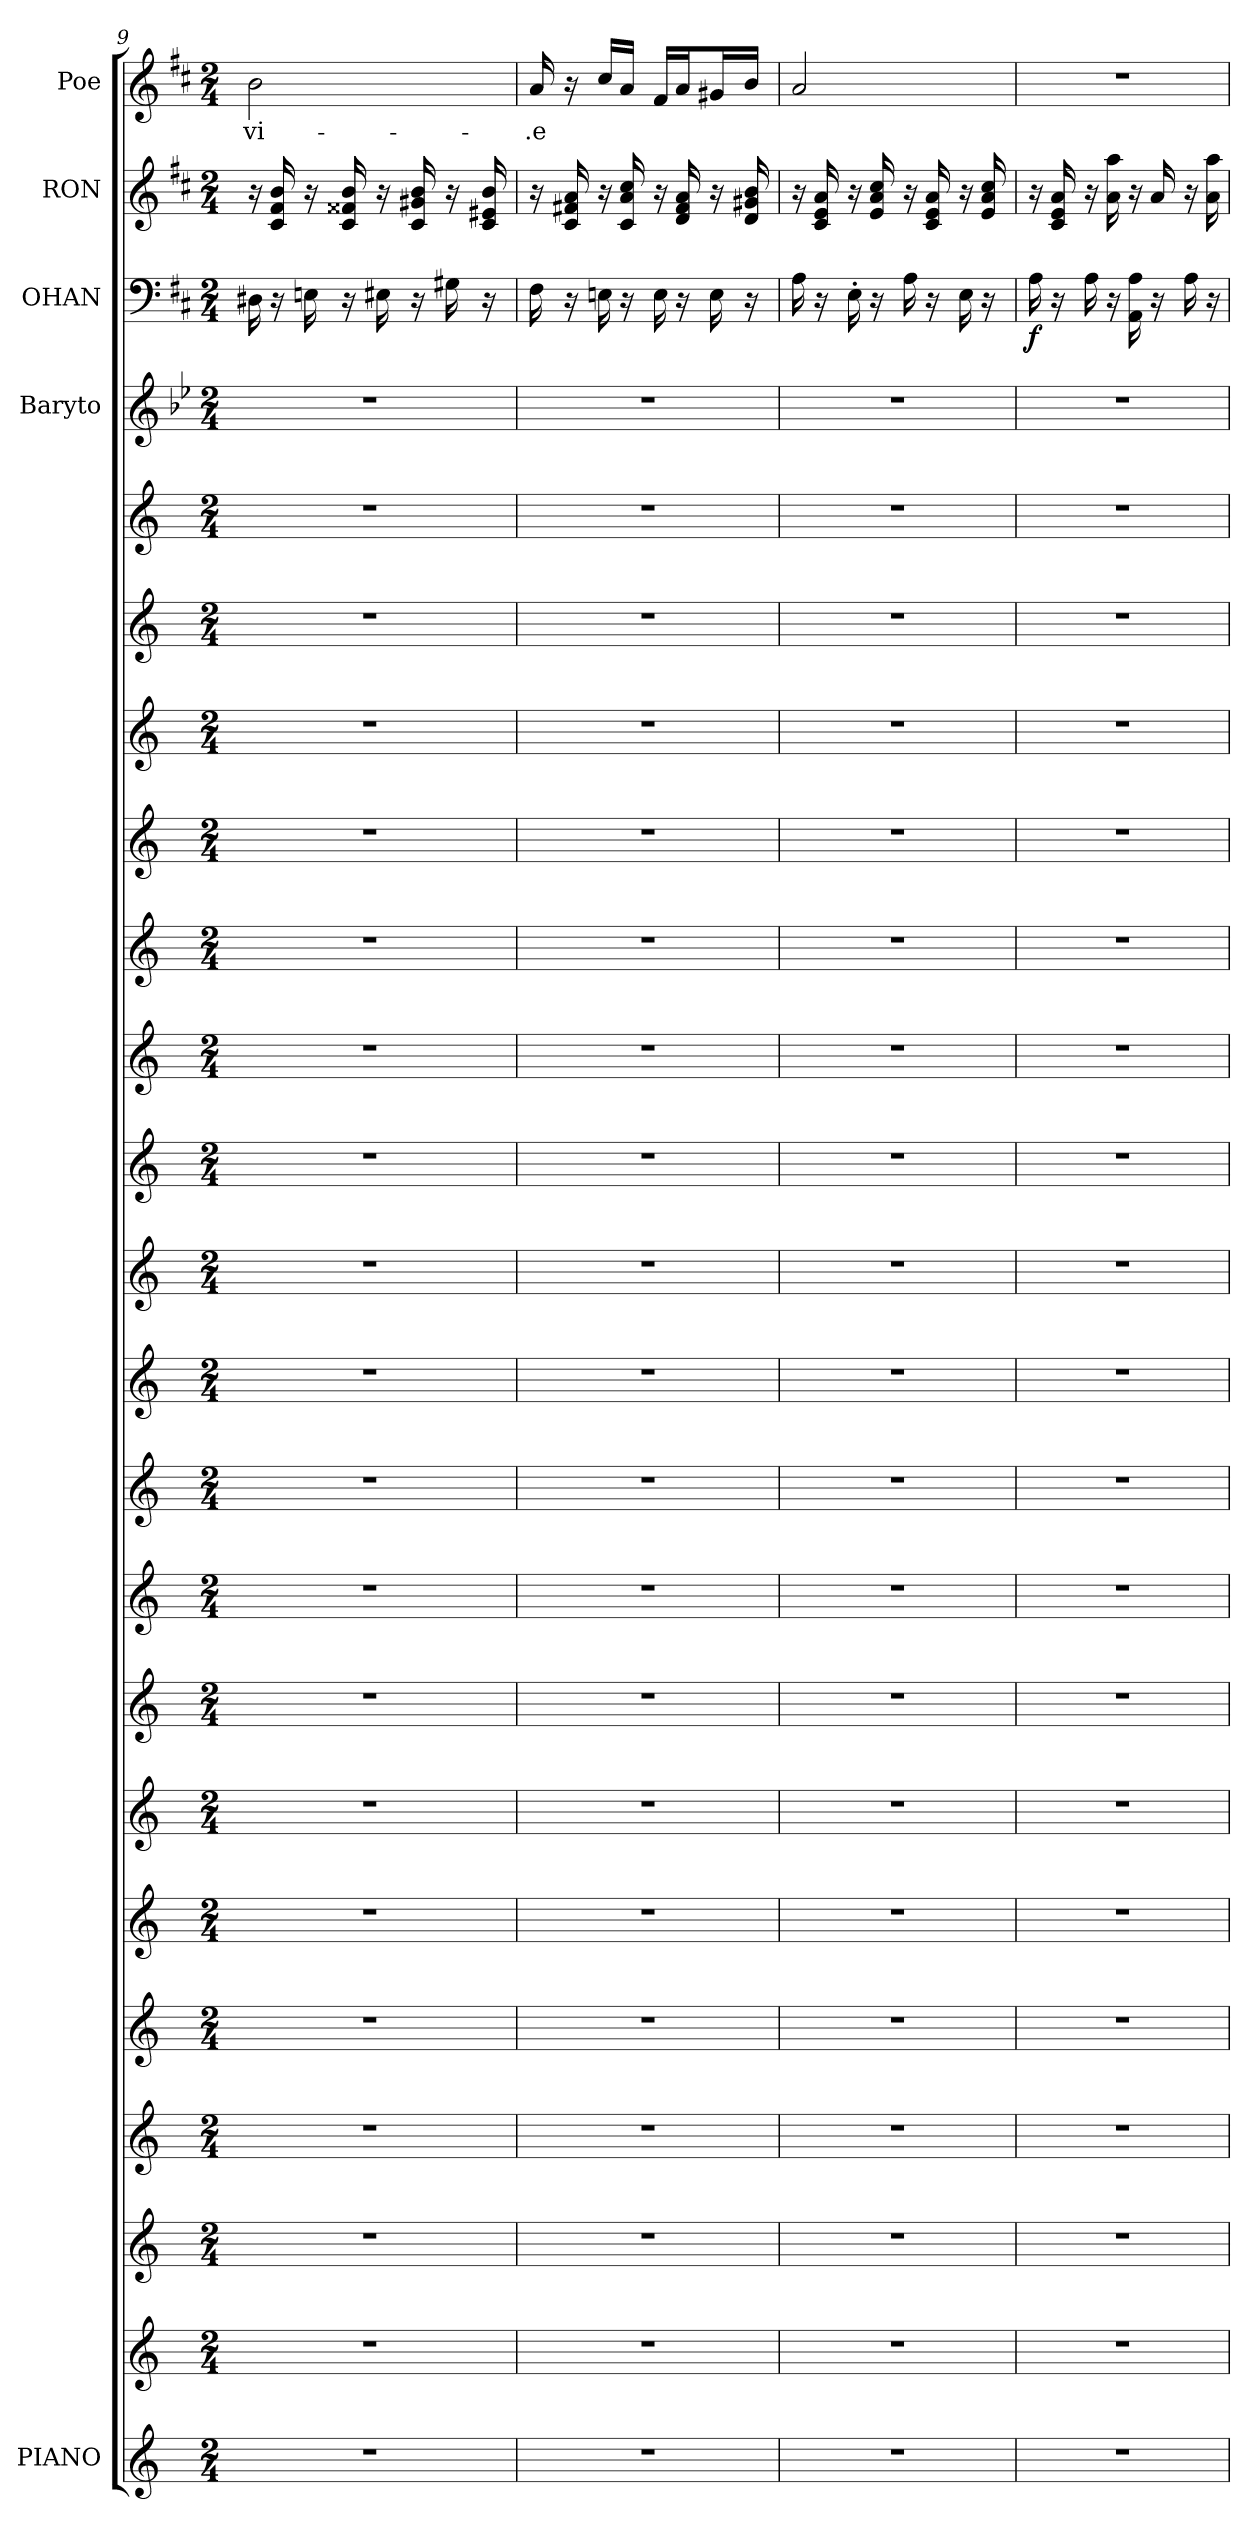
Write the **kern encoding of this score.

**kern	**kern	**kern	**kern	**kern	**kern	**kern	**kern	**kern	**kern	**kern	**kern	**kern	**kern	**kern	**kern	**kern	**kern	**kern	**kern	**kern	**dynam	**kern	**kern	**text
*part23	*part22	*part21	*part20	*part19	*part18	*part17	*part16	*part15	*part14	*part13	*part12	*part11	*part10	*part9	*part8	*part7	*part6	*part5	*part4	*part3	*part3	*part2	*part1	*part1
*staff23	*staff22	*staff21	*staff20	*staff19	*staff18	*staff17	*staff16	*staff15	*staff14	*staff13	*staff12	*staff11	*staff10	*staff9	*staff8	*staff7	*staff6	*staff5	*staff4	*staff3	*staff3	*staff2	*staff1	*staff1
*I"PIANO	*	*	*	*	*	*	*	*	*	*	*	*	*	*	*	*	*	*	*I"Baryto	*I"OHAN	*	*I"RON	*I"Poe	*
*I'Pno	*	*	*	*	*	*	*	*	*	*	*	*	*	*	*	*	*	*	*I'Bar.	*I'OHA.	*	*I'RON	*I'Poe	*
*clefG2	*clefG2	*clefG2	*clefG2	*clefG2	*clefG2	*clefG2	*clefG2	*clefG2	*clefG2	*clefG2	*clefG2	*clefG2	*clefG2	*clefG2	*clefG2	*clefG2	*clefG2	*clefG2	*clefG2	*clefF4	*	*clefG2	*clefG2	*
*	*	*	*	*	*	*	*	*	*	*	*	*	*	*	*	*	*	*	*ITrd8c14	*	*	*	*	*
*k[]	*k[]	*k[]	*k[]	*k[]	*k[]	*k[]	*k[]	*k[]	*k[]	*k[]	*k[]	*k[]	*k[]	*k[]	*k[]	*k[]	*k[]	*k[]	*k[b-e-]	*k[f#c#]	*	*k[f#c#]	*k[f#c#]	*
*C:	*C:	*C:	*C:	*C:	*C:	*C:	*C:	*C:	*C:	*C:	*C:	*C:	*C:	*C:	*C:	*C:	*C:	*C:	*B-:	*D:	*	*D:	*D:	*
*M2/4	*M2/4	*M2/4	*M2/4	*M2/4	*M2/4	*M2/4	*M2/4	*M2/4	*M2/4	*M2/4	*M2/4	*M2/4	*M2/4	*M2/4	*M2/4	*M2/4	*M2/4	*M2/4	*M2/4	*M2/4	*	*M2/4	*M2/4	*
=9	=9	=9	=9	=9	=9	=9	=9	=9	=9	=9	=9	=9	=9	=9	=9	=9	=9	=9	=9	=9	=9	=9	=9	=9
2r	2r	2r	2r	2r	2r	2r	2r	2r	2r	2r	2r	2r	2r	2r	2r	2r	2r	2r	2r	16D#X\	.	16r	2b\	vi-
.	.	.	.	.	.	.	.	.	.	.	.	.	.	.	.	.	.	.	.	16r	.	16c#/ 16f#/ 16b/	.	.
.	.	.	.	.	.	.	.	.	.	.	.	.	.	.	.	.	.	.	.	16En\	.	16r	.	.
.	.	.	.	.	.	.	.	.	.	.	.	.	.	.	.	.	.	.	.	16r	.	16c#/ 16f##X/ 16b/	.	.
.	.	.	.	.	.	.	.	.	.	.	.	.	.	.	.	.	.	.	.	16E#X\	.	16r	.	.
.	.	.	.	.	.	.	.	.	.	.	.	.	.	.	.	.	.	.	.	16r	.	16c#/ 16g#X/ 16b/	.	.
.	.	.	.	.	.	.	.	.	.	.	.	.	.	.	.	.	.	.	.	16G#X\	.	16r	.	.
.	.	.	.	.	.	.	.	.	.	.	.	.	.	.	.	.	.	.	.	16r	.	16c#/ 16e#X/ 16b/	.	.
!!LO:LB:g=z
=10	=10	=10	=10	=10	=10	=10	=10	=10	=10	=10	=10	=10	=10	=10	=10	=10	=10	=10	=10	=10	=10	=10	=10	=10
2r	2r	2r	2r	2r	2r	2r	2r	2r	2r	2r	2r	2r	2r	2r	2r	2r	2r	2r	2r	16F#\	.	16r	16a/	.e
.	.	.	.	.	.	.	.	.	.	.	.	.	.	.	.	.	.	.	.	16r	.	16c#/ 16f#X/ 16a/	16r	.
.	.	.	.	.	.	.	.	.	.	.	.	.	.	.	.	.	.	.	.	16En\	.	16r	16cc#/LL	.
.	.	.	.	.	.	.	.	.	.	.	.	.	.	.	.	.	.	.	.	16r	.	16c#/ 16a/ 16cc#/	16a/JJ	.
.	.	.	.	.	.	.	.	.	.	.	.	.	.	.	.	.	.	.	.	16E\	.	16r	16f#/LL	.
.	.	.	.	.	.	.	.	.	.	.	.	.	.	.	.	.	.	.	.	16r	.	16d/ 16f#/ 16a/	16a/J	.
.	.	.	.	.	.	.	.	.	.	.	.	.	.	.	.	.	.	.	.	16E\	.	16r	16g#X/L	.
.	.	.	.	.	.	.	.	.	.	.	.	.	.	.	.	.	.	.	.	16r	.	16d/ 16g#X/ 16b/	16b/JJ	.
=11	=11	=11	=11	=11	=11	=11	=11	=11	=11	=11	=11	=11	=11	=11	=11	=11	=11	=11	=11	=11	=11	=11	=11	=11
2r	2r	2r	2r	2r	2r	2r	2r	2r	2r	2r	2r	2r	2r	2r	2r	2r	2r	2r	2r	16A\	.	16r	2a/	.
.	.	.	.	.	.	.	.	.	.	.	.	.	.	.	.	.	.	.	.	16r	.	16c#/ 16e/ 16a/	.	.
.	.	.	.	.	.	.	.	.	.	.	.	.	.	.	.	.	.	.	.	16E'\	.	16r	.	.
.	.	.	.	.	.	.	.	.	.	.	.	.	.	.	.	.	.	.	.	16r	.	16e/ 16a/ 16cc#/	.	.
.	.	.	.	.	.	.	.	.	.	.	.	.	.	.	.	.	.	.	.	16A\	.	16r	.	.
.	.	.	.	.	.	.	.	.	.	.	.	.	.	.	.	.	.	.	.	16r	.	16c#/ 16e/ 16a/	.	.
.	.	.	.	.	.	.	.	.	.	.	.	.	.	.	.	.	.	.	.	16E\	.	16r	.	.
.	.	.	.	.	.	.	.	.	.	.	.	.	.	.	.	.	.	.	.	16r	.	16e/ 16a/ 16cc#/	.	.
=12	=12	=12	=12	=12	=12	=12	=12	=12	=12	=12	=12	=12	=12	=12	=12	=12	=12	=12	=12	=12	=12	=12	=12	=12
2r	2r	2r	2r	2r	2r	2r	2r	2r	2r	2r	2r	2r	2r	2r	2r	2r	2r	2r	2r	16A\	f	16r	2r	.
.	.	.	.	.	.	.	.	.	.	.	.	.	.	.	.	.	.	.	.	16r	.	16c#/ 16e/ 16a/	.	.
.	.	.	.	.	.	.	.	.	.	.	.	.	.	.	.	.	.	.	.	16A\	.	16r	.	.
.	.	.	.	.	.	.	.	.	.	.	.	.	.	.	.	.	.	.	.	16r	.	16a\ 16aa\	.	.
.	.	.	.	.	.	.	.	.	.	.	.	.	.	.	.	.	.	.	.	16AA\ 16A\	.	16r	.	.
.	.	.	.	.	.	.	.	.	.	.	.	.	.	.	.	.	.	.	.	16r	.	16a/	.	.
.	.	.	.	.	.	.	.	.	.	.	.	.	.	.	.	.	.	.	.	16A\	.	16r	.	.
.	.	.	.	.	.	.	.	.	.	.	.	.	.	.	.	.	.	.	.	16r	.	16a\ 16aa\	.	.
=	=	=	=	=	=	=	=	=	=	=	=	=	=	=	=	=	=	=	=	=	=	=	=	=
*-	*-	*-	*-	*-	*-	*-	*-	*-	*-	*-	*-	*-	*-	*-	*-	*-	*-	*-	*-	*-	*-	*-	*-	*-
